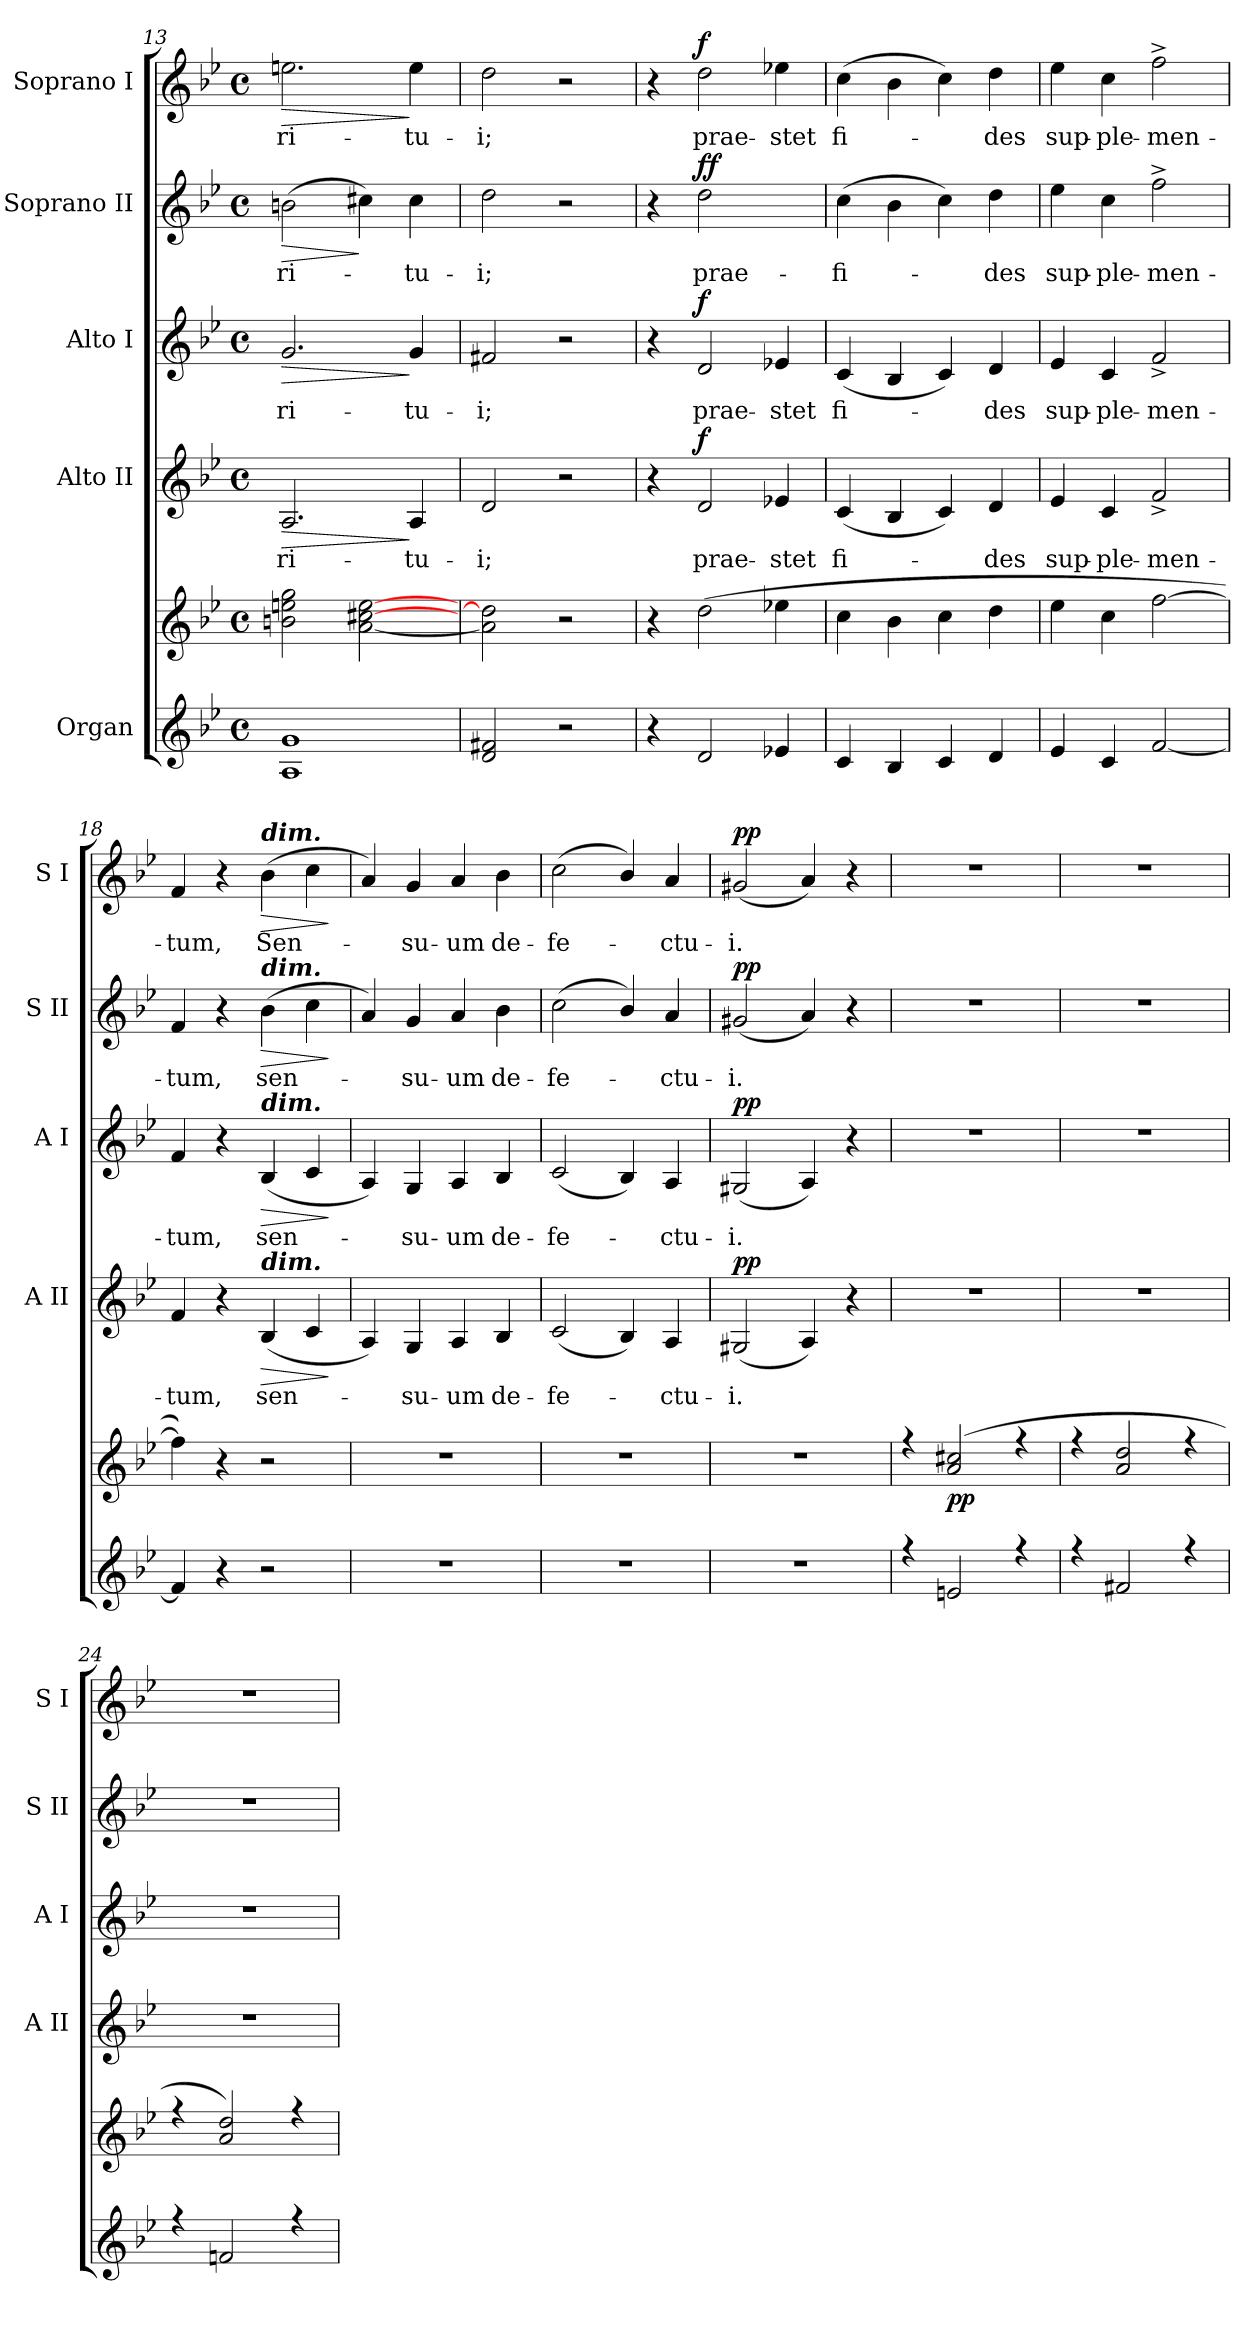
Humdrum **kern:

**kern	**kern	**dynam	**kern	**text	**dynam	**kern	**text	**dynam	**kern	**text	**dynam	**kern	**text	**dynam
*part5	*part5	*part5	*part4	*part4	*part4	*part3	*part3	*part3	*part2	*part2	*part2	*part1	*part1	*part1
*staff6	*staff5	*staff5/6	*staff4	*staff4	*staff4	*staff3	*staff3	*staff3	*staff2	*staff2	*staff2	*staff1	*staff1	*staff1
*I"Organ	*	*	*I"Alto II	*	*	*I"Alto I	*	*	*I"Soprano II	*	*	*I"Soprano I	*	*
*	*	*	*I'A II	*	*	*I'A I	*	*	*I'S II	*	*	*I'S I	*	*
*clefG2	*clefG2	*	*clefG2	*	*	*clefG2	*	*	*clefG2	*	*	*clefG2	*	*
*k[b-e-]	*k[b-e-]	*	*k[b-e-]	*	*	*k[b-e-]	*	*	*k[b-e-]	*	*	*k[b-e-]	*	*
*B-:	*B-:	*	*B-:	*	*	*B-:	*	*	*B-:	*	*	*B-:	*	*
*M4/4	*M4/4	*	*M4/4	*	*	*M4/4	*	*	*M4/4	*	*	*M4/4	*	*
*met(c)	*met(c)	*	*met(c)	*	*	*met(c)	*	*	*met(c)	*	*	*met(c)	*	*
=13	=13	=13	=13	=13	=13	=13	=13	=13	=13	=13	=13	=13	=13	=13
*^	*^	*	*	*	*	*	*	*	*	*	*	*	*	*
!	!	!	!	!	!	!LO:LY:b	!LO:HP:b	!	!LO:LY:b	!LO:HP:b	!	!LO:LY:b	!LO:HP:b	!	!LO:LY:b	!LO:HP:b
1A/ 1g/	1ryy	2bn\ 2een\ 2gg\	2ryy	.	2.A	ri-	>	2.g	ri-	>	(>2bn	ri-	>	2.een	ri-	>
.	.	[2a\ [2cc#X\ [2ee\	2ryy	.	.	.	.	.	.	.	4cc#X)	.	]	.	.	.
!	!	!	!	!	!	!LO:LY:b	!	!	!LO:LY:b	!	!	!LO:LY:b	!	!	!LO:LY:b	!
.	.	.	.	.	4A	-tu-	]	4g	-tu-	]	4cc#	tu-	.	4ee	-tu-	]
=14	=14	=14	=14	=14	=14	=14	=14	=14	=14	=14	=14	=14	=14	=14	=14	=14
!	!	!	!	!	!	!LO:LY:b	!	!	!LO:LY:b	!	!	!LO:LY:b	!	!	!LO:LY:b	!
2d/ 2f#X/	2ryy	2a\] 2dd\]	2ryy	.	2d	-i;	.	2f#X	-i;	.	2dd	-i;	.	2dd	-i;	.
2r	2ryy	2r	2ryy	.	2r	.	.	2r	.	.	2r	.	.	2r	.	.
*v	*v	*	*	*	*	*	*	*	*	*	*	*	*	*	*	*
*	*v	*v	*	*	*	*	*	*	*	*	*	*	*	*	*
!!LO:LB:g=z
=15	=15	=15	=15	=15	=15	=15	=15	=15	=15	=15	=15	=15	=15	=15
4r	4r	.	4r	.	.	4r	.	.	4r	.	.	4r	.	.
!	!	!	!	!LO:LY:b	!LO:DY:b	!	!LO:LY:b	!LO:DY:b	!	!LO:LY:b	!LO:DY:a	!	!LO:LY:b	!
!	!	!	!	!	!	!	!	!	!	!	!LO:DY:n=1:b	!	!	!LO:DY:b
2d	(>2dd\	.	2d	prae-	f	2d	prae-	f	2dd	prae-	f f	2dd	prae-	f
!	!	!	!	!LO:LY:b	!	!	!LO:LY:b	!	!	!	!	!	!LO:LY:b	!
4e-X	4ee-X\	.	4e-X	-stet	.	4e-X	-stet	.	4ryy	.	.	4ee-X	-stet	.
=16	=16	=16	=16	=16	=16	=16	=16	=16	=16	=16	=16	=16	=16	=16
!	!	!	!	!LO:LY:b	!	!	!LO:LY:b	!	!	!LO:LY:b	!	!	!LO:LY:b	!
4c	4cc	.	(<4c	fi-	.	(<4c	fi-	.	(>4cc	-fi-	.	(>4cc	fi-	.
4B-	4b-	.	4B-	.	.	4B-	.	.	4b-	.	.	4b-	.	.
4c	4cc	.	4c)	.	.	4c)	.	.	4cc)	.	.	4cc)	.	.
!	!	!	!	!LO:LY:b	!	!	!LO:LY:b	!	!	!LO:LY:b	!	!	!LO:LY:b	!
4d	4dd	.	4d	des	.	4d	des	.	4dd	des	.	4dd	des	.
=17	=17	=17	=17	=17	=17	=17	=17	=17	=17	=17	=17	=17	=17	=17
!	!	!	!	!LO:LY:b	!	!	!LO:LY:b	!	!	!LO:LY:b	!	!	!LO:LY:b	!
4e-	4ee-	.	4e-	sup-	.	4e-	sup-	.	4ee-	sup-	.	4ee-	sup-	.
!	!	!	!	!LO:LY:b	!	!	!LO:LY:b	!	!	!LO:LY:b	!	!	!LO:LY:b	!
4c	4cc	.	4c	-ple-	.	4c	-ple-	.	4cc	-ple-	.	4cc	-ple-	.
!	!	!	!	!LO:LY:b	!	!	!LO:LY:b	!	!	!LO:LY:b	!	!	!LO:LY:b	!
[2f	[2ff	.	2f^	-men-	.	2f^	-men-	.	2ff^	-men-	.	2ff^	-men-	.
=18	=18	=18	=18	=18	=18	=18	=18	=18	=18	=18	=18	=18	=18	=18
!	!	!	!	!LO:LY:b	!	!	!LO:LY:b	!	!	!LO:LY:b	!	!	!LO:LY:b	!
4f]	4ff])	.	4f	-tum,	.	4f	-tum,	.	4f	-tum,	.	4f	-tum,	.
4r	4r	.	4r	.	.	4r	.	.	4r	.	.	4r	.	.
!	!	!	!	!	!	!	!	!	!	!	!	!LO:TX:a:Bi:t=dim.	!	!
!	!	!	!	!	!	!	!	!	!LO:TX:a:Bi:t=dim.	!	!	!	!	!
!	!	!	!	!	!	!LO:TX:a:Bi:t=dim.	!	!	!	!	!	!	!	!
!	!	!	!LO:TX:a:Bi:t=dim.	!	!	!	!	!	!	!	!	!	!	!
!	!	!	!	!LO:LY:b	!LO:HP:b	!	!LO:LY:b	!LO:HP:b	!	!LO:LY:b	!LO:HP:b	!	!LO:LY:b	!LO:HP:b
2r	2r	.	(<4B-	sen-	>	(<4B-	sen-	>	(>4b-	sen-	>	(>4b-	Sen-	>
.	.	.	4c	.	.	4c	.	.	4cc	.	.	4cc	.	.
.	.	.	.	.	]	.	.	]	.	.	]	.	.	]
=19	=19	=19	=19	=19	=19	=19	=19	=19	=19	=19	=19	=19	=19	=19
1r	1r	.	4A)	.	.	4A)	.	.	4a)	.	.	4a)	.	.
!	!	!	!	!LO:LY:b	!	!	!LO:LY:b	!	!	!LO:LY:b	!	!	!LO:LY:b	!
.	.	.	4G	su-	.	4G	su-	.	4g	su-	.	4g	su-	.
!	!	!	!	!LO:LY:b	!	!	!LO:LY:b	!	!	!LO:LY:b	!	!	!LO:LY:b	!
.	.	.	4A	-um	.	4A	-um	.	4a	-um	.	4a	-um	.
!	!	!	!	!LO:LY:b	!	!	!LO:LY:b	!	!	!LO:LY:b	!	!	!LO:LY:b	!
.	.	.	4B-	de-	.	4B-	de-	.	4b-	de-	.	4b-	de-	.
=20	=20	=20	=20	=20	=20	=20	=20	=20	=20	=20	=20	=20	=20	=20
!	!	!	!	!LO:LY:b	!	!	!LO:LY:b	!	!	!LO:LY:b	!	!	!LO:LY:b	!
1r	1r	.	(<2c	-fe-	.	(<2c	-fe-	.	(<2cc	-fe-	.	(<2cc	-fe-	.
.	.	.	4B-)	.	.	4B-)	.	.	4b-/)	.	.	4b-/)	.	.
!	!	!	!	!LO:LY:b	!	!	!LO:LY:b	!	!	!LO:LY:b	!	!	!LO:LY:b	!
.	.	.	4A	ctu-	.	4A	ctu-	.	4a	ctu-	.	4a	ctu-	.
=21	=21	=21	=21	=21	=21	=21	=21	=21	=21	=21	=21	=21	=21	=21
!	!	!	!	!LO:LY:b	!LO:DY:b	!	!LO:LY:b	!LO:DY:b	!	!LO:LY:b	!LO:DY:b	!	!LO:LY:b	!LO:DY:b
1r	1r	.	(<2G#X	i.	pp	(<2G#X	i.	pp	(<2g#X	i.	pp	(<2g#X	i.	pp
.	.	.	4A)	.	.	4A)	.	.	4a)	.	.	4a)	.	.
.	.	.	4r	.	.	4r	.	.	4r	.	.	4r	.	.
!!LO:LB:g=z
=22	=22	=22	=22	=22	=22	=22	=22	=22	=22	=22	=22	=22	=22	=22
*^	*^	*	*	*	*	*	*	*	*	*	*	*	*	*
4r	1ryy	4r	1ryy	.	1r	.	.	1r	.	.	1r	.	.	1r	.	.
!	!	!	!	!LO:DY:b	!	!	!	!	!	!	!	!	!	!	!	!
2en	.	(>2a 2cc#X	.	pp	.	.	.	.	.	.	.	.	.	.	.	.
4r	.	4r	.	.	.	.	.	.	.	.	.	.	.	.	.	.
=23	=23	=23	=23	=23	=23	=23	=23	=23	=23	=23	=23	=23	=23	=23	=23	=23
4r	1ryy	4r	1ryy	.	1r	.	.	1r	.	.	1r	.	.	1r	.	.
2f#X	.	2a 2dd	.	.	.	.	.	.	.	.	.	.	.	.	.	.
4r	.	4r	.	.	.	.	.	.	.	.	.	.	.	.	.	.
=24	=24	=24	=24	=24	=24	=24	=24	=24	=24	=24	=24	=24	=24	=24	=24	=24
4r	1ryy	4r	1ryy	.	1r	.	.	1r	.	.	1r	.	.	1r	.	.
2fn	.	2a 2dd)	.	.	.	.	.	.	.	.	.	.	.	.	.	.
4r	.	4r	.	.	.	.	.	.	.	.	.	.	.	.	.	.
*v	*v	*	*	*	*	*	*	*	*	*	*	*	*	*	*	*
*	*v	*v	*	*	*	*	*	*	*	*	*	*	*	*	*
=	=	=	=	=	=	=	=	=	=	=	=	=	=	=
*-	*-	*-	*-	*-	*-	*-	*-	*-	*-	*-	*-	*-	*-	*-
